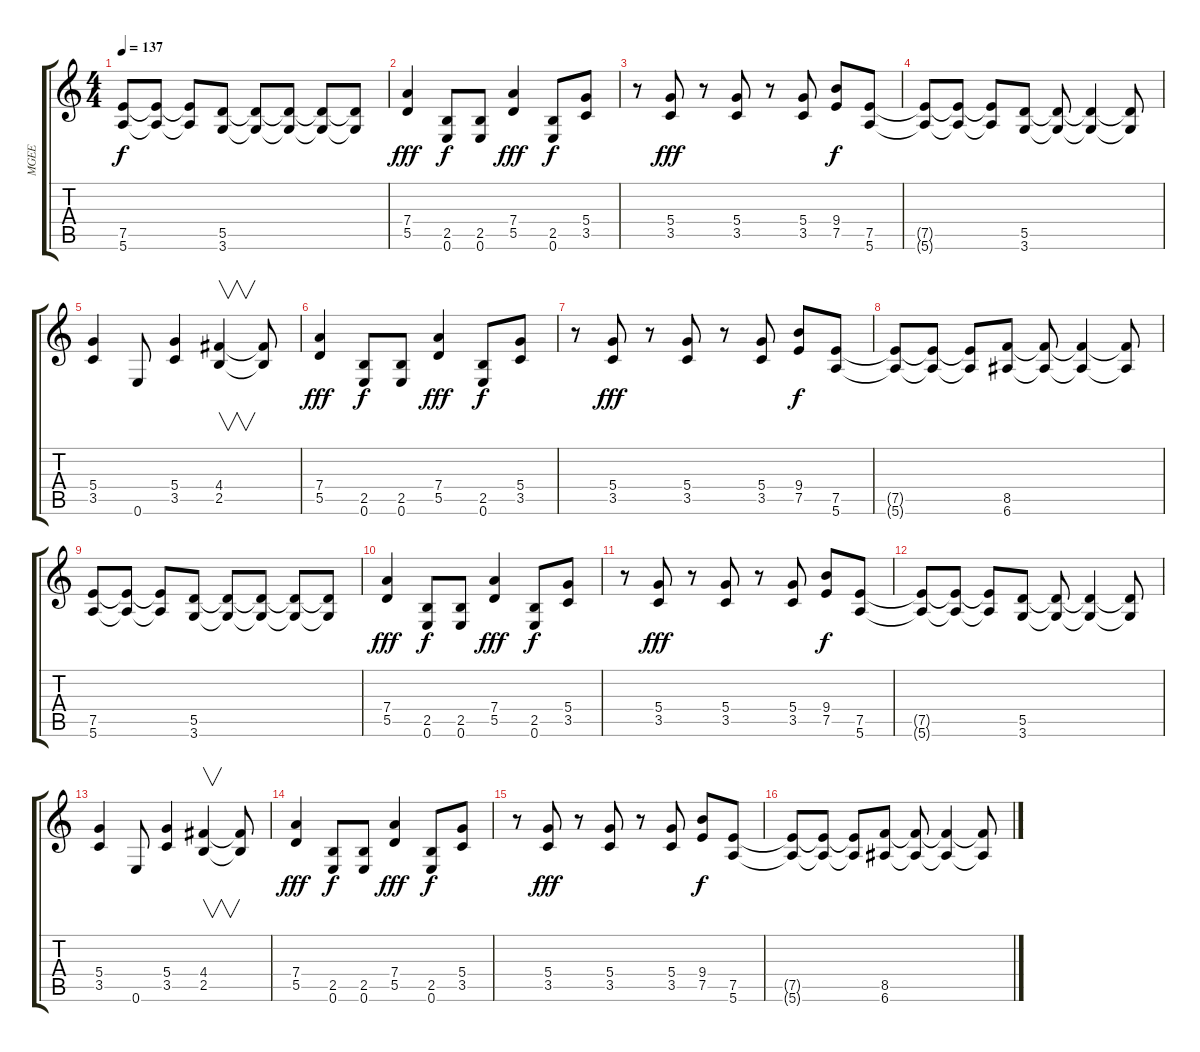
\track ("MGEE" "MGEE") {instrument distortionguitar}
\staff {score tabs}
\tuning (E4 B3 G3 D3 A2 E2) {hide}
\ts (4 4)
\tempo 137
\clef g2
\ks c
(7.5 5.6).8{dy f} (7.5{t} 5.6{t}).8 (7.5{t} 5.6{t}).8 (5.5 3.6).8 (5.5{t} 3.6{t}).8 (5.5{t} 3.6{t}).8 (5.5{t} 3.6{t}).8 (5.5{t} 3.6{t}).8 |
(7.4 5.5).4{dy fff} (2.5 0.6).8{dy f} (2.5 0.6).8 (7.4 5.5).4{dy fff} (2.5 0.6).8{dy f} (5.4 3.5).8 |
r.8 (5.4 3.5).8{dy fff} r.8 (5.4 3.5).8 r.8 (5.4 3.5).8 (9.4 7.5).8{dy f} (7.5 5.6).8 |
(7.5{t} 5.6{t}).8 (7.5{t} 5.6{t}).8 (7.5{t} 5.6{t}).8 (5.5 3.6).8 (5.5{t} 3.6{t}).8 (5.5{t} 3.6{t}).4 (5.5{t} 3.6{t}).8 |
(5.4 3.5).4 0.6.8 (5.4 3.5).4 (4.4 2.5).4{v} (4.4{t} 2.5{t}).8 |
(7.4 5.5).4{dy fff} (2.5 0.6).8{dy f} (2.5 0.6).8 (7.4 5.5).4{dy fff} (2.5 0.6).8{dy f} (5.4 3.5).8 |
r.8 (5.4 3.5).8{dy fff} r.8 (5.4 3.5).8 r.8 (5.4 3.5).8 (9.4 7.5).8{dy f} (7.5 5.6).8 |
(7.5{t} 5.6{t}).8 (7.5{t} 5.6{t}).8 (7.5{t} 5.6{t}).8 (8.5 6.6).8 (8.5{t} 6.6{t}).8 (8.5{t} 6.6{t}).4 (8.5{t} 6.6{t}).8 |
(7.5 5.6).8 (7.5{t} 5.6{t}).8 (7.5{t} 5.6{t}).8 (5.5 3.6).8 (5.5{t} 3.6{t}).8 (5.5{t} 3.6{t}).8 (5.5{t} 3.6{t}).8 (5.5{t} 3.6{t}).8 |
(7.4 5.5).4{dy fff} (2.5 0.6).8{dy f} (2.5 0.6).8 (7.4 5.5).4{dy fff} (2.5 0.6).8{dy f} (5.4 3.5).8 |
r.8 (5.4 3.5).8{dy fff} r.8 (5.4 3.5).8 r.8 (5.4 3.5).8 (9.4 7.5).8{dy f} (7.5 5.6).8 |
(7.5{t} 5.6{t}).8 (7.5{t} 5.6{t}).8 (7.5{t} 5.6{t}).8 (5.5 3.6).8 (5.5{t} 3.6{t}).8 (5.5{t} 3.6{t}).4 (5.5{t} 3.6{t}).8 |
(5.4 3.5).4 0.6.8 (5.4 3.5).4 (4.4 2.5).4{v} (4.4{t} 2.5{t}).8 |
(7.4 5.5).4{dy fff} (2.5 0.6).8{dy f} (2.5 0.6).8 (7.4 5.5).4{dy fff} (2.5 0.6).8{dy f} (5.4 3.5).8 |
r.8 (5.4 3.5).8{dy fff} r.8 (5.4 3.5).8 r.8 (5.4 3.5).8 (9.4 7.5).8{dy f} (7.5 5.6).8 |
(7.5{t} 5.6{t}).8 (7.5{t} 5.6{t}).8 (7.5{t} 5.6{t}).8 (8.5 6.6).8 (8.5{t} 6.6{t}).8 (8.5{t} 6.6{t}).4 (8.5{t} 6.6{t}).8
